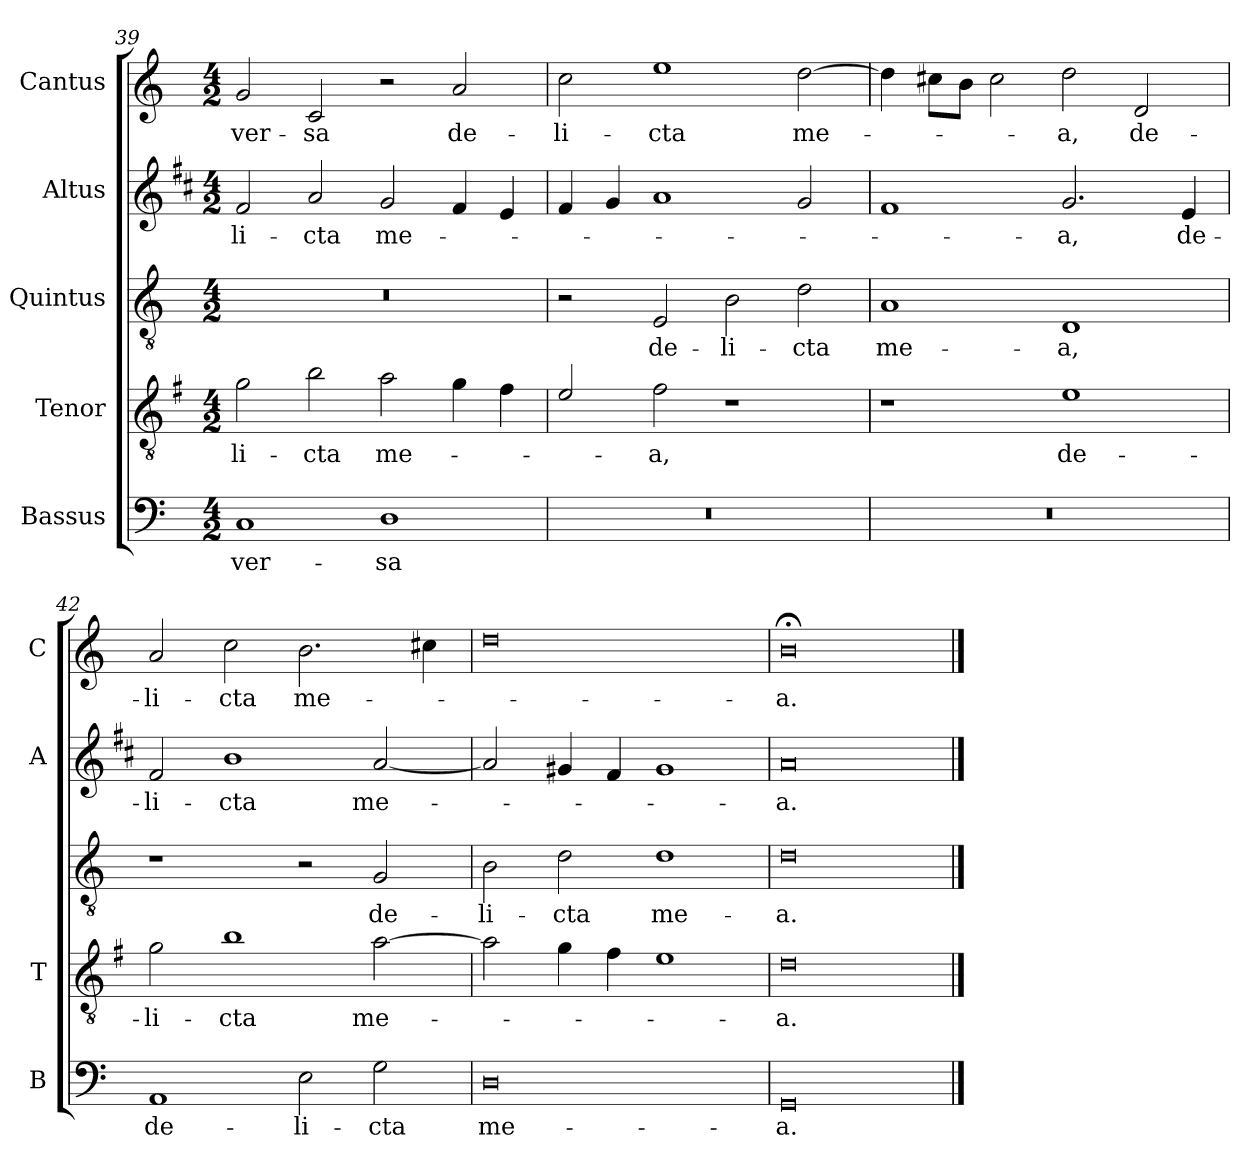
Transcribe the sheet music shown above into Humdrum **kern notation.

**kern	**text	**kern	**text	**kern	**text	**kern	**text	**kern	**text
*part5	*part5	*part4	*part4	*part3	*part3	*part2	*part2	*part1	*part1
*staff5	*staff5	*staff4	*staff4	*staff3	*staff3	*staff2	*staff2	*staff1	*staff1
*I"Bassus	*	*I"Tenor	*	*I"Quintus	*	*I"Altus	*	*I"Cantus	*
*I'B	*	*I'T	*	*	*	*I'A	*	*I'C	*
*clefF4	*	*clefGv2	*	*clefGv2	*	*clefG2	*	*clefG2	*
*	*	*ITrd4c7	*	*	*	*ITrd1c2	*	*	*
*k[]	*	*k[]	*	*k[]	*	*k[]	*	*k[]	*
*C:	*	*C:	*	*C:	*	*C:	*	*C:	*
*M4/2	*	*M4/2	*	*M4/2	*	*M4/2	*	*M4/2	*
=39	=39	=39	=39	=39	=39	=39	=39	=39	=39
!	!LO:LY:b	!	!LO:LY:b	!	!	!	!LO:LY:b	!	!LO:LY:b
1C	-ver-	2c\	-li-	0r	.	2e/	-li-	2g/	-ver-
!	!	!	!LO:LY:b	!	!	!	!LO:LY:b	!	!LO:LY:b
.	.	2e\	-cta	.	.	2g/	-cta	2c/	-sa
!	!LO:LY:b	!	!LO:LY:b	!	!	!	!LO:LY:b	!	!
1D	-sa	2d\	me-	.	.	2f/	me-	2r	.
!	!	!	!	!	!	!	!	!	!LO:LY:b
.	.	4c\	.	.	.	4e/	.	2a/	de-
.	.	4B\	.	.	.	4d/	.	.	.
!!LO:LB:g=z
=40	=40	=40	=40	=40	=40	=40	=40	=40	=40
!	!	!	!	!	!	!	!	!	!LO:LY:b
0r	.	2A/	.	2r	.	4e/	.	2cc\	-li-
.	.	.	.	.	.	4f/	.	.	.
!	!	!	!LO:LY:b	!	!LO:LY:b	!	!	!	!LO:LY:b
.	.	2B\	-a,	2E/	de-	1g	.	1ee	-cta
!	!	!	!	!	!LO:LY:b	!	!	!	!
.	.	1r	.	2B\	-li-	.	.	.	.
!	!	!	!	!	!LO:LY:b	!	!	!	!LO:LY:b
.	.	.	.	2d\	-cta	2f/	.	[2dd\	me-
=41	=41	=41	=41	=41	=41	=41	=41	=41	=41
!	!	!	!	!	!LO:LY:b	!	!	!	!
0r	.	1r	.	1A	me-	1e	.	4dd\]	.
.	.	.	.	.	.	.	.	8cc#X\L	.
.	.	.	.	.	.	.	.	8b\J	.
.	.	.	.	.	.	.	.	2cc#\	.
!	!	!	!LO:LY:b	!	!LO:LY:b	!	!LO:LY:b	!	!LO:LY:b
.	.	1A	de-	1D	-a,	2.f/	-a,	2dd\	-a,
!	!	!	!	!	!	!	!	!	!LO:LY:b
.	.	.	.	.	.	.	.	2d/	de-
!	!	!	!	!	!	!	!LO:LY:b	!	!
.	.	.	.	.	.	4d/	de-	.	.
=42	=42	=42	=42	=42	=42	=42	=42	=42	=42
!	!LO:LY:b	!	!LO:LY:b	!	!	!	!LO:LY:b	!	!LO:LY:b
1AA	de-	2c\	-li-	1r	.	2e/	-li-	2a/	-li-
!	!	!	!LO:LY:b	!	!	!	!LO:LY:b	!	!LO:LY:b
.	.	1e	-cta	.	.	1a	-cta	2cc\	-cta
!	!LO:LY:b	!	!	!	!	!	!	!	!LO:LY:b
2E\	-li-	.	.	2r	.	.	.	2.b\	me-
!	!LO:LY:b	!	!LO:LY:b	!	!LO:LY:b	!	!LO:LY:b	!	!
2G\	-cta	[2d\	me-	2G/	de-	[2g/	me-	.	.
.	.	.	.	.	.	.	.	4cc#X\	.
=43	=43	=43	=43	=43	=43	=43	=43	=43	=43
!	!LO:LY:b	!	!	!	!LO:LY:b	!	!	!	!
0D	me-	2d\]	.	2B\	-li-	2g/]	.	0dd	.
!	!	!	!	!	!LO:LY:b	!	!	!	!
.	.	4c\	.	2d\	-cta	4f#X/	.	.	.
.	.	4B\	.	.	.	4e/	.	.	.
!	!	!	!	!	!LO:LY:b	!	!	!	!
.	.	1A	.	1d	me-	1f#	.	.	.
=44	=44	=44	=44	=44	=44	=44	=44	=44	=44
!	!LO:LY:b	!	!LO:LY:b	!	!LO:LY:b	!	!LO:LY:b	!	!LO:LY:b
0GG	-a.	0G	-a.	0d	-a.	0g	-a.	0b;<	-a.
==	==	==	==	==	==	==	==	==	==
*-	*-	*-	*-	*-	*-	*-	*-	*-	*-
